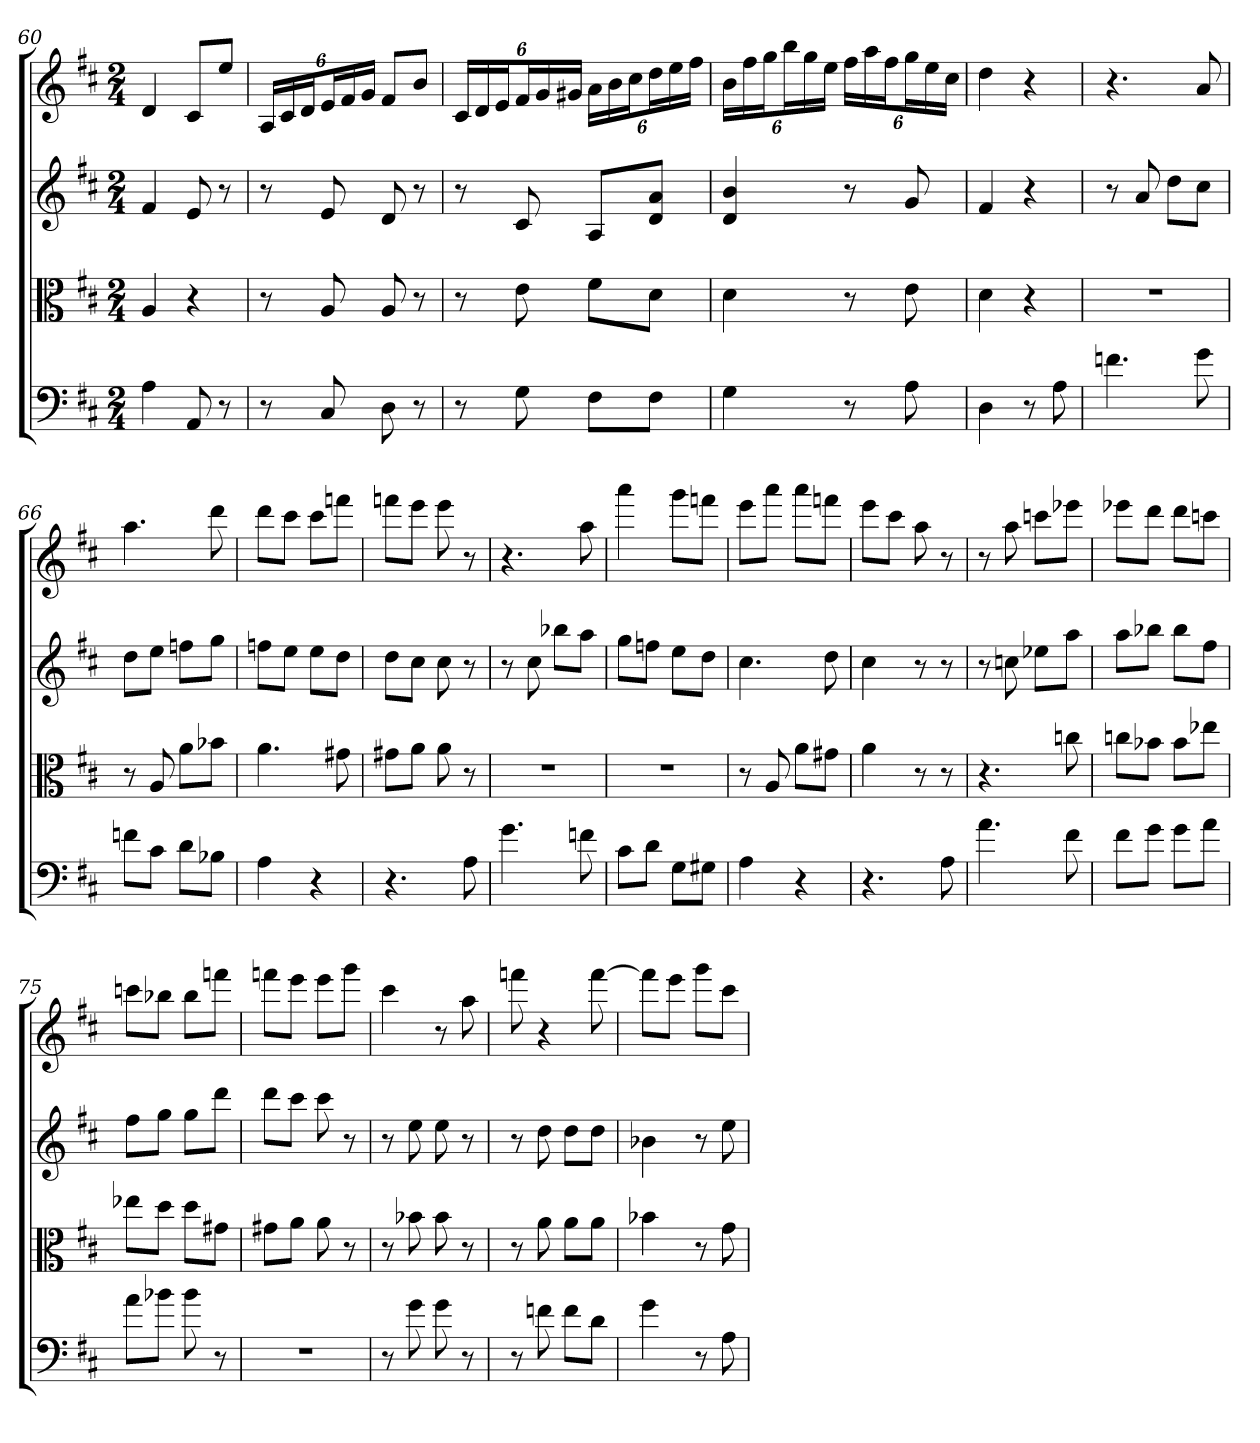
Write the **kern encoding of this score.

**kern	**kern	**kern	**kern
*part4	*part3	*part2	*part1
*staff4	*staff3	*staff2	*staff1
*clefF4	*clefC3	*	*
*k[f#c#]	*k[f#c#]	*k[f#c#]	*k[f#c#]
*D:	*D:	*D:	*D:
*M2/4	*M2/4	*M2/4	*M2/4
=60	=60	=60	=60
4A	4A	4f#	4d
8AA	4r	8e	8c#L
8r	.	8r	8eeJ
=61	=61	=61	=61
8r	8r	8r	24ALL
.	.	.	24c#
.	.	.	24dJ
8C#	8A	8e	24eL
.	.	.	24f#
.	.	.	24gJJ
8D	8A	8d	8f#L
8r	8r	8r	8bJ
=62	=62	=62	=62
8r	8r	8r	24c#LL
.	.	.	24d
.	.	.	24eJ
8G	8e	8c#	24f#L
.	.	.	24g
.	.	.	24g#XJJ
8F#\L	8f#\L	8AL	24aLL
.	.	.	24b
.	.	.	24cc#J
8F#\J	8d\J	8d 8aJ	24ddL
.	.	.	24ee
.	.	.	24ff#JJ
=63	=63	=63	=63
4G	4d	4d 4b	24bLL
.	.	.	24ff#
.	.	.	24ggJ
.	.	.	24bbL
.	.	.	24gg
.	.	.	24eeJJ
8r	8r	8r	24ff#LL
.	.	.	24aa
.	.	.	24ff#J
8A	8e	8g	24ggL
.	.	.	24ee
.	.	.	24cc#JJ
=64	=64	=64	=64
4D	4d	4f#	4dd
8r	4r	4r	4r
8A	.	.	.
=65	=65	=65	=65
4.fn	2r	8r	4.r
.	.	8a	.
.	.	8ddL	.
8g	.	8cc#J	8a
=66	=66	=66	=66
8fn\L	8r	8ddL	4.aa
8c#\J	8A	8eeJ	.
8d\L	8a\L	8ffnL	.
8B-X\J	8b-X\J	8ggJ	8ddd
=67	=67	=67	=67
4A	4.a	8ffnL	8dddL
.	.	8eeJ	8ccc#J
4r	.	8eeL	8ccc#L
.	8g#X	8ddJ	8fffnJ
=68	=68	=68	=68
4.r	8g#X\L	8ddL	8fffnL
.	8a\J	8cc#J	8eeeJ
.	8a	8cc#	8eee
8A	8r	8r	8r
=69	=69	=69	=69
4.g	2r	8r	4.r
.	.	8cc#	.
.	.	8bb-XL	.
8fn	.	8aaJ	8aa
=70	=70	=70	=70
8c#\L	2r	8ggL	4aaa
8d\J	.	8ffnJ	.
8G\L	.	8eeL	8gggL
8G#X\J	.	8ddJ	8fffnJ
=71	=71	=71	=71
4A	8r	4.cc#	8eeeL
.	8A	.	8aaaJ
4r	8a\L	.	8aaaL
.	8g#X\J	8dd	8fffnJ
=72	=72	=72	=72
4.r	4a	4cc#	8eeeL
.	.	.	8ccc#J
.	8r	8r	8aa
8A	8r	8r	8r
=73	=73	=73	=73
4.a	4.r	8r	8r
.	.	8ccn	8aa
.	.	8ee-XL	8cccnL
8f#	8ccn	8aaJ	8eee-XJ
=74	=74	=74	=74
8f#\L	8ccn\L	8aaL	8eee-XL
8g\J	8b-X\J	8bb-XJ	8dddJ
8g\L	8b-\L	8bb-L	8dddL
8a\J	8ee-X\J	8ff#J	8cccnJ
=75	=75	=75	=75
8a\L	8ee-X\L	8ff#L	8cccnL
8b-X\J	8dd\J	8ggJ	8bb-XJ
8b-	8dd\L	8ggL	8bb-L
8r	8g#X\J	8dddJ	8fffnJ
=76	=76	=76	=76
2r	8g#X\L	8dddL	8fffnL
.	8a\J	8ccc#J	8eeeJ
.	8a	8ccc#	8eeeL
.	8r	8r	8gggJ
=77	=77	=77	=77
8r	8r	8r	4ccc#
8g	8b-X	8ee	.
8g	8b-	8ee	8r
8r	8r	8r	8aa
=78	=78	=78	=78
8r	8r	8r	8fffn
8fn	8a	8dd	4r
8f\L	8a\L	8ddL	.
8d\J	8a\J	8ddJ	[8fff
=79	=79	=79	=79
4g	4b-X	4b-X	8fffL]
.	.	.	8eeeJ
8r	8r	8r	8gggL
8A	8g	8ee	8ccc#J
=	=	=	=
*-	*-	*-	*-
